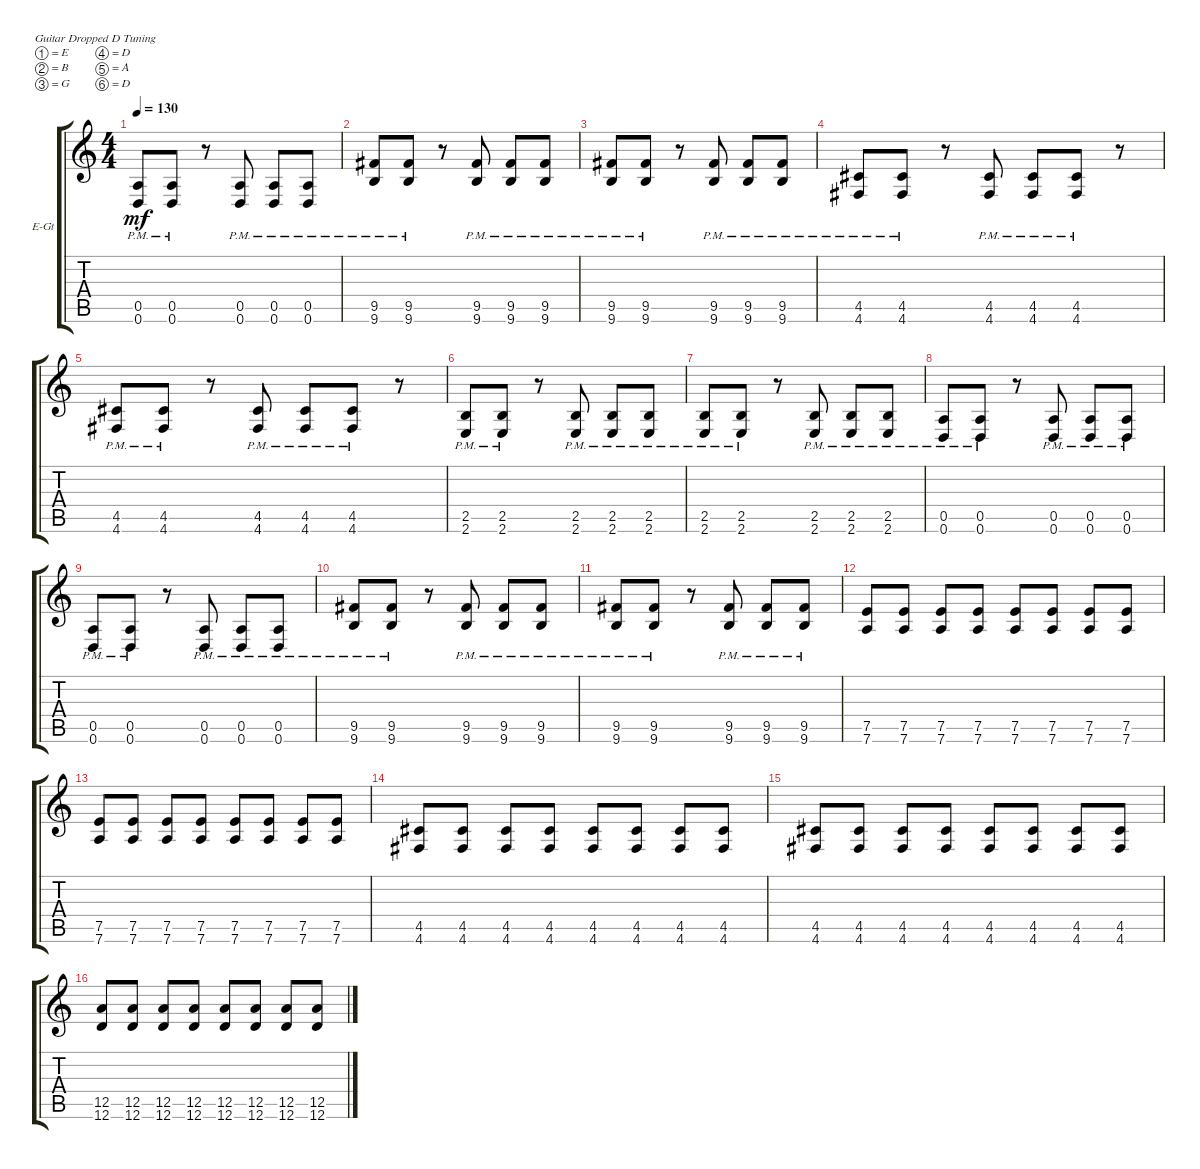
\defaultSystemsLayout 4
\bracketExtendMode groupsimilarinstruments
\firstSystemTrackNameOrientation horizontal
\otherSystemsTrackNameOrientation horizontal
\track ("Electric Guitar" "E-Gt") {instrument distortionguitar}
\staff {score tabs}
\tuning (E4 B3 G3 D3 A2 D2)
\ts (4 4)
\tempo 130
\clef g2
\ks c
(0.6{pm} 0.5{pm}).8{dy mf} (0.5{pm} 0.6{pm}).8 r.8 (0.6{pm} 0.5{pm}).8 (0.5{pm} 0.6{pm}).8 (0.6{pm} 0.5{pm}).8 |
(9.6{pm} 9.5{pm}).8 (9.6{pm} 9.5{pm}).8 r.8 (9.5{pm} 9.6{pm}).8 (9.6{pm} 9.5{pm}).8 (9.5{pm} 9.6{pm}).8 |
(9.6{pm} 9.5{pm}).8 (9.6{pm} 9.5{pm}).8 r.8 (9.5{pm} 9.6{pm}).8 (9.6{pm} 9.5{pm}).8 (9.5{pm} 9.6{pm}).8 |
(4.6{pm} 4.5{pm}).8 (4.5{pm} 4.6{pm}).8 r.8 (4.6{pm} 4.5{pm}).8 (4.5{pm} 4.6{pm}).8 (4.6{pm} 4.5{pm}).8 r.8 |
(4.6{pm} 4.5{pm}).8 (4.5{pm} 4.6{pm}).8 r.8 (4.6{pm} 4.5{pm}).8 (4.5{pm} 4.6{pm}).8 (4.6{pm} 4.5{pm}).8 r.8 |
(2.6{pm} 2.5{pm}).8 (2.5{pm} 2.6{pm}).8 r.8 (2.6{pm} 2.5{pm}).8 (2.5{pm} 2.6{pm}).8 (2.6{pm} 2.5{pm}).8 |
(2.6{pm} 2.5{pm}).8 (2.5{pm} 2.6{pm}).8 r.8 (2.6{pm} 2.5{pm}).8 (2.5{pm} 2.6{pm}).8 (2.6{pm} 2.5{pm}).8 |
(0.6{pm} 0.5{pm}).8 (0.5{pm} 0.6{pm}).8 r.8 (0.6{pm} 0.5{pm}).8 (0.5{pm} 0.6{pm}).8 (0.6{pm} 0.5{pm}).8 |
(0.6{pm} 0.5{pm}).8 (0.5{pm} 0.6{pm}).8 r.8 (0.6{pm} 0.5{pm}).8 (0.5{pm} 0.6{pm}).8 (0.6{pm} 0.5{pm}).8 |
(9.6{pm} 9.5{pm}).8 (9.6{pm} 9.5{pm}).8 r.8 (9.5{pm} 9.6{pm}).8 (9.6{pm} 9.5{pm}).8 (9.5{pm} 9.6{pm}).8 |
(9.6{pm} 9.5{pm}).8 (9.6{pm} 9.5{pm}).8 r.8 (9.5{pm} 9.6{pm}).8 (9.6{pm} 9.5{pm}).8 (9.5{pm} 9.6{pm}).8 |
(7.6 7.5).8 (7.5 7.6).8 (7.6 7.5).8 (7.5 7.6).8 (7.6 7.5).8 (7.5 7.6).8 (7.5 7.6).8 (7.6 7.5).8 |
(7.6 7.5).8 (7.5 7.6).8 (7.6 7.5).8 (7.5 7.6).8 (7.6 7.5).8 (7.5 7.6).8 (7.5 7.6).8 (7.6 7.5).8 |
(4.6 4.5).8 (4.6 4.5).8 (4.5 4.6).8 (4.6 4.5).8 (4.5 4.6).8 (4.5 4.6).8 (4.6 4.5).8 (4.5 4.6).8 |
(4.6 4.5).8 (4.6 4.5).8 (4.5 4.6).8 (4.6 4.5).8 (4.5 4.6).8 (4.5 4.6).8 (4.6 4.5).8 (4.5 4.6).8 |
(12.6 12.5).8 (12.5 12.6).8 (12.5 12.6).8 (12.6 12.5).8 (12.5 12.6).8 (12.6 12.5).8 (12.5 12.6).8 (12.6 12.5).8
